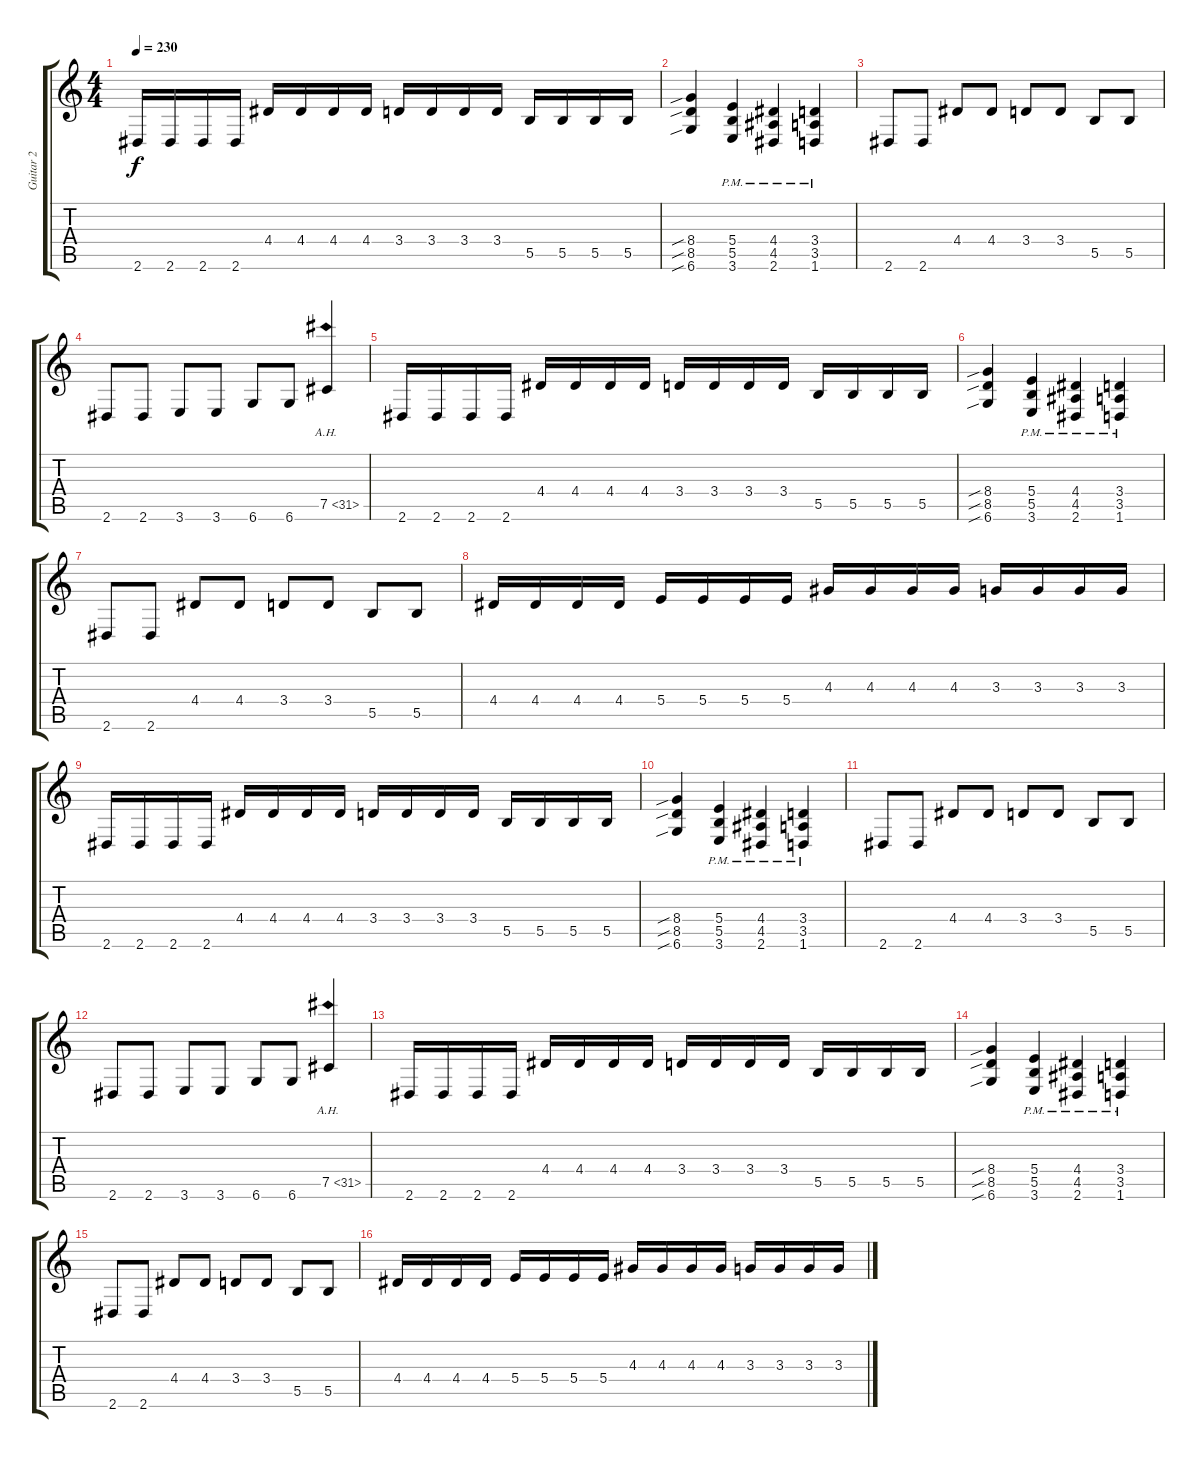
\track ("Guitar 2" "Guitar 2") {instrument distortionguitar}
\staff {score tabs}
\tuning (Db4 Ab3 E3 B2 Gb2 Db2) {hide}
\ts (4 4)
\tempo 230
\clef g2
\ks c
2.6.16{dy f} 2.6.16 2.6.16 2.6.16 4.4.16 4.4.16 4.4.16 4.4.16 3.4.16 3.4.16 3.4.16 3.4.16 5.5.16 5.5.16 5.5.16 5.5.16 |
(8.4{sib} 8.5{sib} 6.6{sib}).4 (5.4{pm} 5.5{pm} 3.6{pm}).4 (4.4{pm} 4.5{pm} 2.6{pm}).4 (3.4{pm} 3.5{pm} 1.6{pm}).4 |
2.6.8 2.6.8 4.4.8 4.4.8 3.4.8 3.4.8 5.5.8 5.5.8 |
2.6.8 2.6.8 3.6.8 3.6.8 6.6.8 6.6.8 7.5{ah 24}.4 |
2.6.16 2.6.16 2.6.16 2.6.16 4.4.16 4.4.16 4.4.16 4.4.16 3.4.16 3.4.16 3.4.16 3.4.16 5.5.16 5.5.16 5.5.16 5.5.16 |
(8.4{sib} 8.5{sib} 6.6{sib}).4 (5.4{pm} 5.5{pm} 3.6{pm}).4 (4.4{pm} 4.5{pm} 2.6{pm}).4 (3.4{pm} 3.5{pm} 1.6{pm}).4 |
2.6.8 2.6.8 4.4.8 4.4.8 3.4.8 3.4.8 5.5.8 5.5.8 |
4.4.16 4.4.16 4.4.16 4.4.16 5.4.16 5.4.16 5.4.16 5.4.16 4.3.16 4.3.16 4.3.16 4.3.16 3.3.16 3.3.16 3.3.16 3.3.16 |
2.6.16 2.6.16 2.6.16 2.6.16 4.4.16 4.4.16 4.4.16 4.4.16 3.4.16 3.4.16 3.4.16 3.4.16 5.5.16 5.5.16 5.5.16 5.5.16 |
(8.4{sib} 8.5{sib} 6.6{sib}).4 (5.4{pm} 5.5{pm} 3.6{pm}).4 (4.4{pm} 4.5{pm} 2.6{pm}).4 (3.4{pm} 3.5{pm} 1.6{pm}).4 |
2.6.8 2.6.8 4.4.8 4.4.8 3.4.8 3.4.8 5.5.8 5.5.8 |
2.6.8 2.6.8 3.6.8 3.6.8 6.6.8 6.6.8 7.5{ah 24}.4 |
2.6.16 2.6.16 2.6.16 2.6.16 4.4.16 4.4.16 4.4.16 4.4.16 3.4.16 3.4.16 3.4.16 3.4.16 5.5.16 5.5.16 5.5.16 5.5.16 |
(8.4{sib} 8.5{sib} 6.6{sib}).4 (5.4{pm} 5.5{pm} 3.6{pm}).4 (4.4{pm} 4.5{pm} 2.6{pm}).4 (3.4{pm} 3.5{pm} 1.6{pm}).4 |
2.6.8 2.6.8 4.4.8 4.4.8 3.4.8 3.4.8 5.5.8 5.5.8 |
4.4.16 4.4.16 4.4.16 4.4.16 5.4.16 5.4.16 5.4.16 5.4.16 4.3.16 4.3.16 4.3.16 4.3.16 3.3.16 3.3.16 3.3.16 3.3.16
